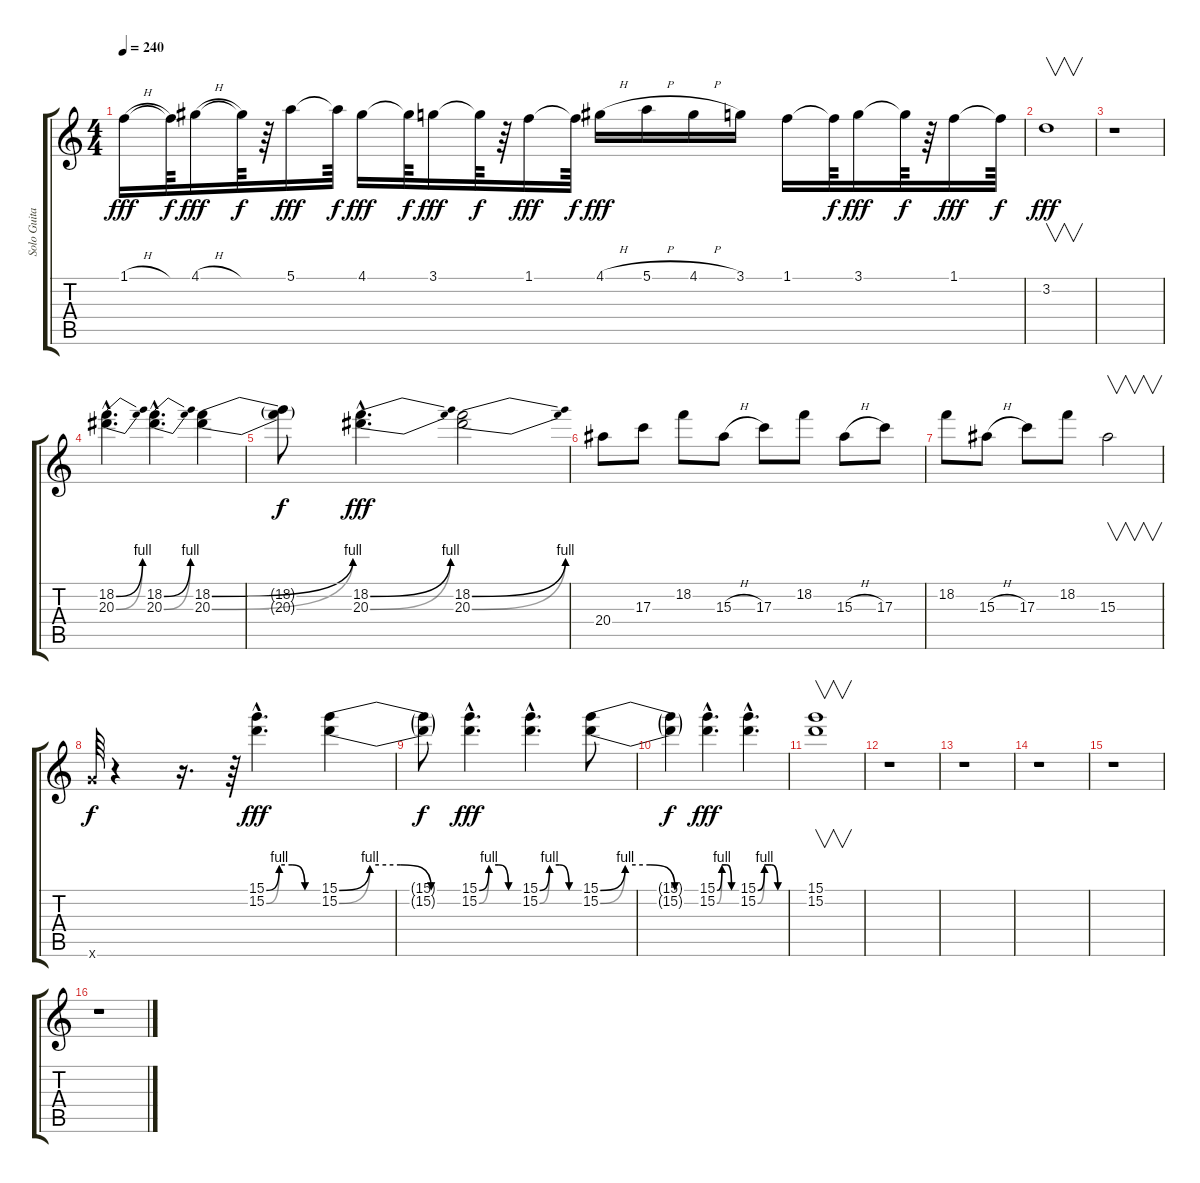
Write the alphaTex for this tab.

\track ("Solo Guitar" "Solo Guita") {instrument distortionguitar}
\staff {score tabs}
\tuning (E4 B3 G3 D3 A2 E2) {hide}
\ts (4 4)
\tempo 240
\clef g2
\ks c
1.1{h}.16{dy fff} 1.1{t}.64{dy f} 4.1{h}.16{dy fff} 4.1{t}.64{dy f} r.64 5.1.16{dy fff} 5.1{t}.64{dy f} 4.1.16{dy fff} 4.1{t}.64{dy f} 3.1.16{dy fff} 3.1{t}.64{dy f} r.64 1.1.16{dy fff} 1.1{t}.64{dy f} 4.1{h}.16{dy fff} 5.1{h}.16 4.1{h}.16 3.1.16 1.1.16 1.1{t}.64{dy f} 3.1.16{dy fff} 3.1{t}.64{dy f} r.64 1.1.16{dy fff} 1.1{t}.64{dy f} |
3.2.1{v dy fff} |
r.1 |
(18.2{be (bend 0 0 60 4) hac} 20.3{be (bend 0 0 60 4) hac}).4{d} (18.2{be (bend 0 0 60 4) hac} 20.3{be (bend 0 0 60 4) hac}).4{d} (18.2{be (bend 0 0 60 4)} 20.3{be (bend 0 0 60 4)}).4 |
(18.2{t} 20.3{t}).8{dy f} (18.2{be (bend 0 0 60 4) hac} 20.3{be (bend 0 0 60 4) hac}).4{d dy fff} (18.2{be (bend 0 0 60 4)} 20.3{be (bend 0 0 60 4)}).2 |
20.4.8 17.3.8 18.2.8 15.3{h}.8 17.3.8 18.2.8 15.3{h}.8 17.3.8 |
18.2.8 15.3{h}.8 17.3.8 18.2.8 15.3.2{v} |
15.6{x}.64{dy f} r.4 r.16{d} r.64 (15.1{be (custom 0 0 15 4 30 4 45 0 60 0) hac} 15.2{be (custom 0 0 15 4 30 4 45 0 60 0) hac}).4{d dy fff} (15.1{be (custom 0 0 15 4 30 4 45 0 60 0)} 15.2{be (custom 0 0 15 4 30 4 45 0 60 0)}).4 |
(15.1{t} 15.2{t}).8{dy f} (15.1{be (custom 0 0 15 4 30 4 45 0 60 0) hac} 15.2{be (custom 0 0 15 4 30 4 45 0 60 0) hac}).4{d dy fff} (15.1{be (custom 0 0 15 4 30 4 45 0 60 0) hac} 15.2{be (custom 0 0 15 4 30 4 45 0 60 0) hac}).4{d} (15.1{be (custom 0 0 15 4 30 4 45 0 60 0)} 15.2{be (custom 0 0 15 4 30 4 45 0 60 0)}).8 |
(15.1{t} 15.2{t}).4{dy f} (15.1{be (custom 0 0 15 4 30 4 45 0 60 0) hac} 15.2{be (custom 0 0 15 4 30 4 45 0 60 0) hac}).4{d dy fff} (15.1{be (custom 0 0 15 4 30 4 45 0 60 0) hac} 15.2{be (custom 0 0 15 4 30 4 45 0 60 0) hac}).4{d} |
(15.1 15.2).1{v} |
r.1 |
r.1 |
r.1 |
r.1 |
r.1
